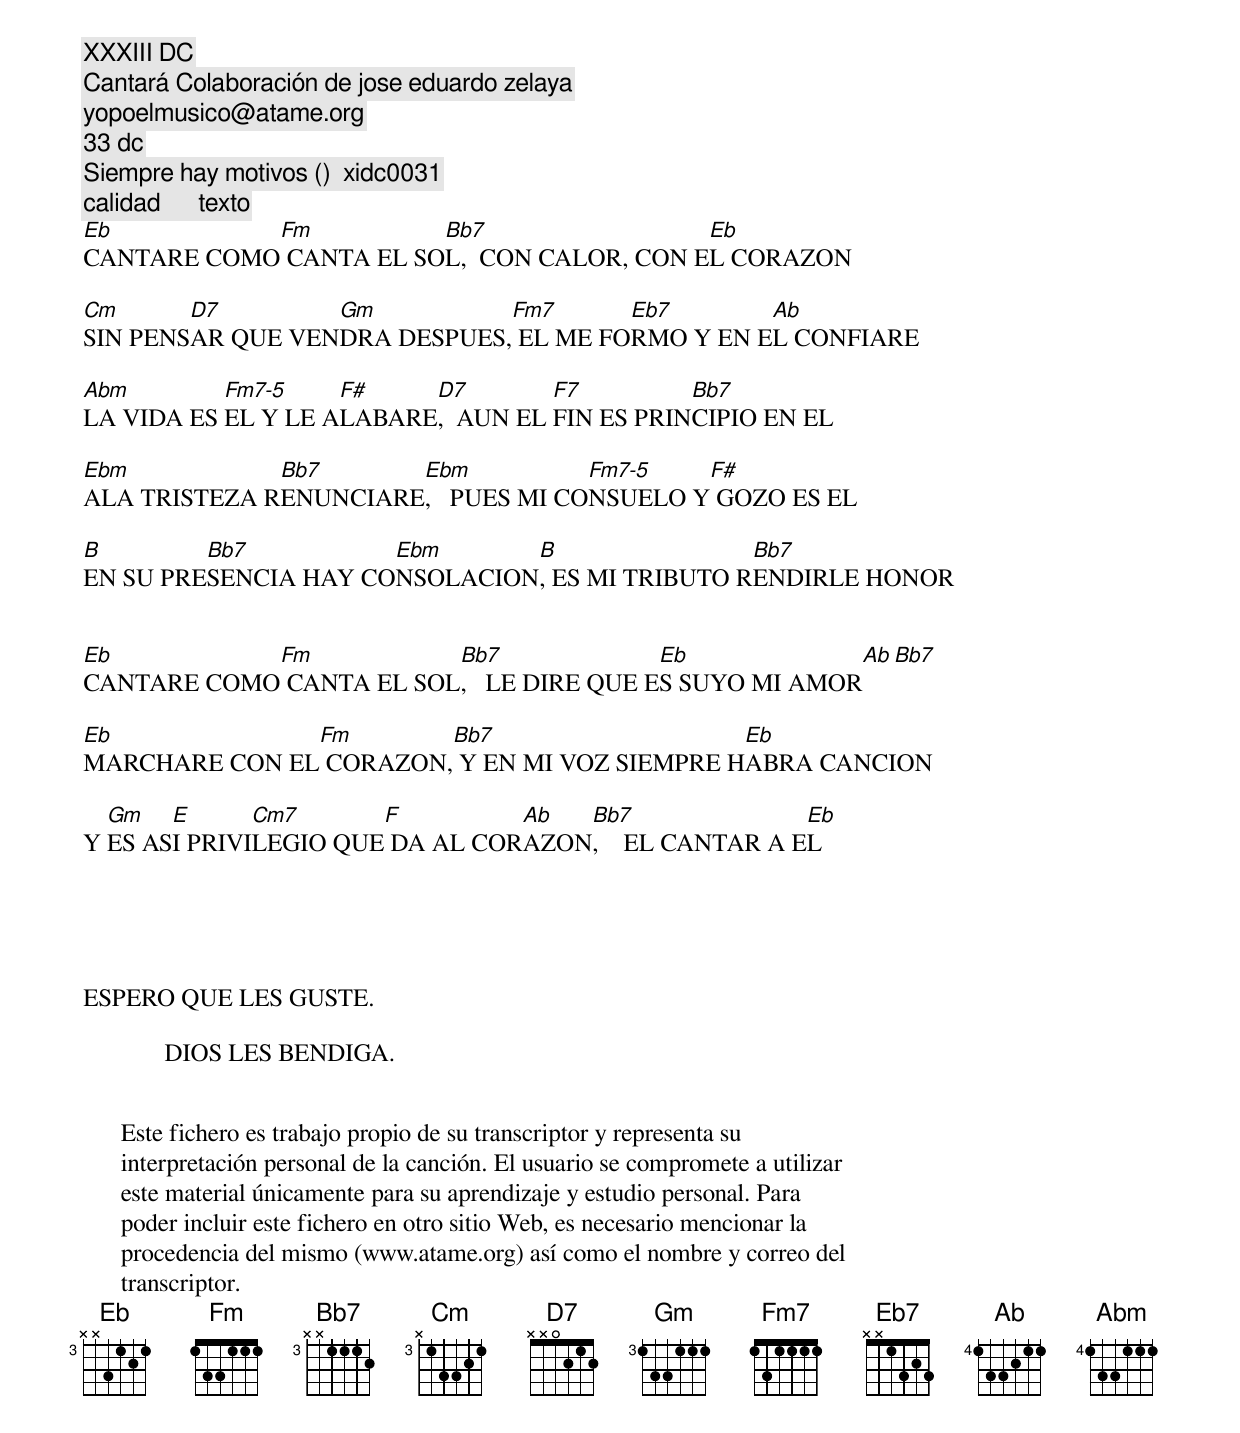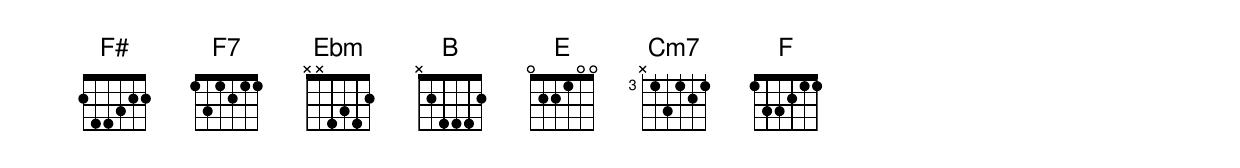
ATAME: XXXIII DC/Cantará

      XXXIII DC
      Cantará Colaboración de jose eduardo zelaya
      yopoelmusico@atame.org
      33 dc
      Siempre hay motivos ()  xidc0031
      calidad      texto
Eb          Fm          Bb7                 Eb
CANTARE COMO CANTA EL SOL,  CON CALOR, CON EL CORAZON

Cm      D7        Gm          Fm7      Eb7       Ab
SIN PENSAR QUE VENDRA DESPUES, EL ME FORMO Y EN EL CONFIARE

Abm        Fm7-5    F#    D7        F7         Bb7
LA VIDA ES EL Y LE ALABARE,  AUN EL FIN ES PRINCIPIO EN EL

Ebm           Bb7      Ebm           Fm7-5   F#
ALA TRISTEZA RENUNCIARE,   PUES MI CONSUELO Y GOZO ES EL

B        Bb7          Ebm      B                Bb7
EN SU PRESENCIA HAY CONSOLACION, ES MI TRIBUTO RENDIRLE HONOR


Eb          Fm           Bb7              Eb            Ab Bb7
CANTARE COMO CANTA EL SOL,   LE DIRE QUE ES SUYO MI AMOR

Eb             Fm       Bb7                   Eb
MARCHARE CON EL CORAZON, Y EN MI VOZ SIEMPRE HABRA CANCION

  Gm   E      Cm7      F         Ab  Bb7               Eb
Y ES ASI PRIVILEGIO QUE DA AL CORAZON,    EL CANTAR A EL





ESPERO QUE LES GUSTE.

             DIOS LES BENDIGA.


      Este fichero es trabajo propio de su transcriptor y representa su
      interpretación personal de la canción. El usuario se compromete a utilizar
      este material únicamente para su aprendizaje y estudio personal. Para
      poder incluir este fichero en otro sitio Web, es necesario mencionar la
      procedencia del mismo (www.atame.org) así como el nombre y correo del
      transcriptor.
